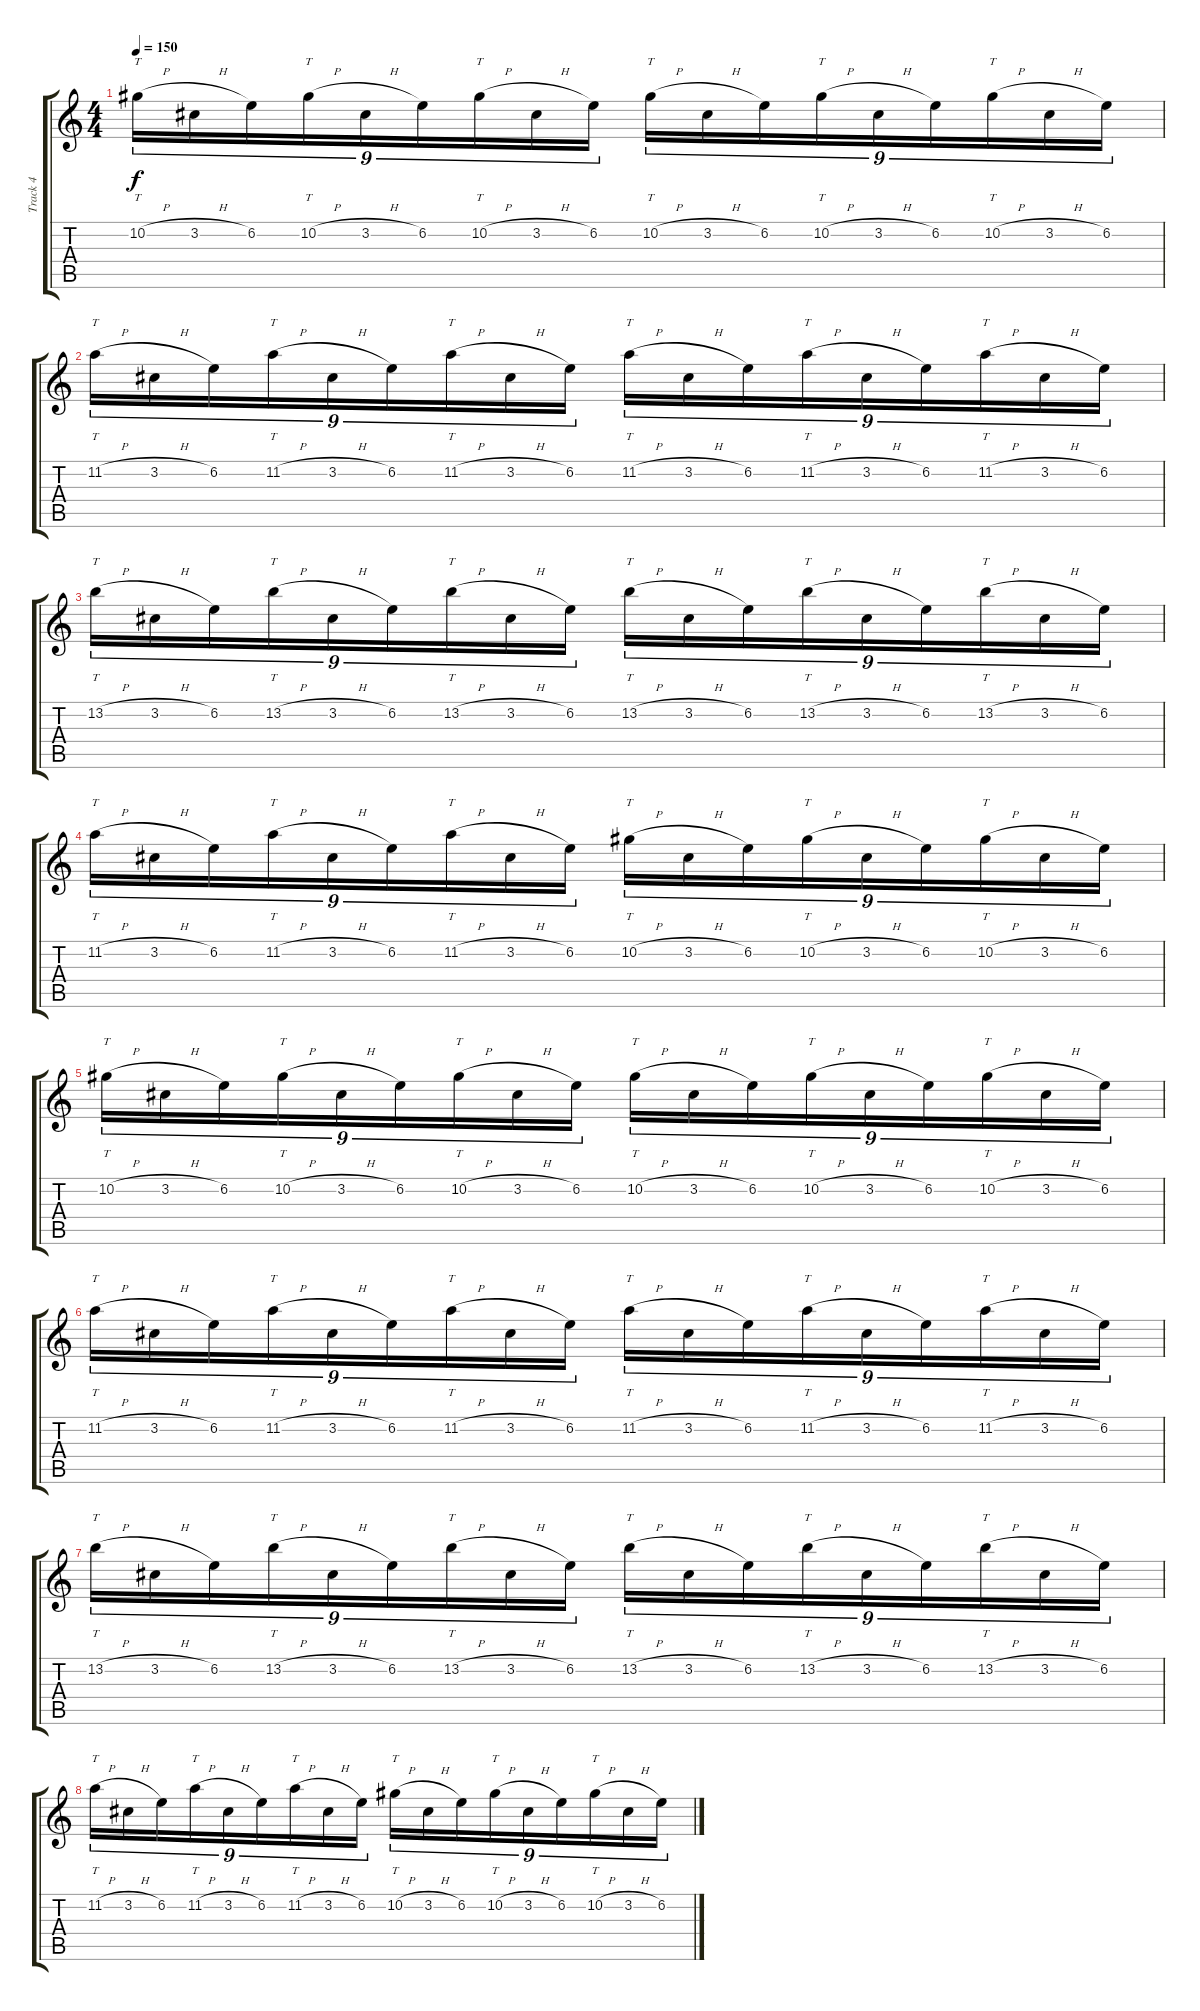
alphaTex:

\track ("Track 4" "Track 4") {instrument distortionguitar}
\staff {score tabs}
\tuning (Eb4 Bb3 Gb3 Db3 Ab2 Db2) {hide}
\ts (4 4)
\tempo 150
\clef g2
\ks c
10.2{h}.16{tt tu (9 8) dy f} 3.2{h}.16{tu (9 8)} 6.2.16{tu (9 8)} 10.2{h}.16{tt tu (9 8)} 3.2{h}.16{tu (9 8)} 6.2.16{tu (9 8)} 10.2{h}.16{tt tu (9 8)} 3.2{h}.16{tu (9 8)} 6.2.16{tu (9 8)} 10.2{h}.16{tt tu (9 8)} 3.2{h}.16{tu (9 8)} 6.2.16{tu (9 8)} 10.2{h}.16{tt tu (9 8)} 3.2{h}.16{tu (9 8)} 6.2.16{tu (9 8)} 10.2{h}.16{tt tu (9 8)} 3.2{h}.16{tu (9 8)} 6.2.16{tu (9 8)} |
11.2{h}.16{tt tu (9 8)} 3.2{h}.16{tu (9 8)} 6.2.16{tu (9 8)} 11.2{h}.16{tt tu (9 8)} 3.2{h}.16{tu (9 8)} 6.2.16{tu (9 8)} 11.2{h}.16{tt tu (9 8)} 3.2{h}.16{tu (9 8)} 6.2.16{tu (9 8)} 11.2{h}.16{tt tu (9 8)} 3.2{h}.16{tu (9 8)} 6.2.16{tu (9 8)} 11.2{h}.16{tt tu (9 8)} 3.2{h}.16{tu (9 8)} 6.2.16{tu (9 8)} 11.2{h}.16{tt tu (9 8)} 3.2{h}.16{tu (9 8)} 6.2.16{tu (9 8)} |
13.2{h}.16{tt tu (9 8)} 3.2{h}.16{tu (9 8)} 6.2.16{tu (9 8)} 13.2{h}.16{tt tu (9 8)} 3.2{h}.16{tu (9 8)} 6.2.16{tu (9 8)} 13.2{h}.16{tt tu (9 8)} 3.2{h}.16{tu (9 8)} 6.2.16{tu (9 8)} 13.2{h}.16{tt tu (9 8)} 3.2{h}.16{tu (9 8)} 6.2.16{tu (9 8)} 13.2{h}.16{tt tu (9 8)} 3.2{h}.16{tu (9 8)} 6.2.16{tu (9 8)} 13.2{h}.16{tt tu (9 8)} 3.2{h}.16{tu (9 8)} 6.2.16{tu (9 8)} |
11.2{h}.16{tt tu (9 8)} 3.2{h}.16{tu (9 8)} 6.2.16{tu (9 8)} 11.2{h}.16{tt tu (9 8)} 3.2{h}.16{tu (9 8)} 6.2.16{tu (9 8)} 11.2{h}.16{tt tu (9 8)} 3.2{h}.16{tu (9 8)} 6.2.16{tu (9 8)} 10.2{h}.16{tt tu (9 8)} 3.2{h}.16{tu (9 8)} 6.2.16{tu (9 8)} 10.2{h}.16{tt tu (9 8)} 3.2{h}.16{tu (9 8)} 6.2.16{tu (9 8)} 10.2{h}.16{tt tu (9 8)} 3.2{h}.16{tu (9 8)} 6.2.16{tu (9 8)} |
10.2{h}.16{tt tu (9 8)} 3.2{h}.16{tu (9 8)} 6.2.16{tu (9 8)} 10.2{h}.16{tt tu (9 8)} 3.2{h}.16{tu (9 8)} 6.2.16{tu (9 8)} 10.2{h}.16{tt tu (9 8)} 3.2{h}.16{tu (9 8)} 6.2.16{tu (9 8)} 10.2{h}.16{tt tu (9 8)} 3.2{h}.16{tu (9 8)} 6.2.16{tu (9 8)} 10.2{h}.16{tt tu (9 8)} 3.2{h}.16{tu (9 8)} 6.2.16{tu (9 8)} 10.2{h}.16{tt tu (9 8)} 3.2{h}.16{tu (9 8)} 6.2.16{tu (9 8)} |
11.2{h}.16{tt tu (9 8)} 3.2{h}.16{tu (9 8)} 6.2.16{tu (9 8)} 11.2{h}.16{tt tu (9 8)} 3.2{h}.16{tu (9 8)} 6.2.16{tu (9 8)} 11.2{h}.16{tt tu (9 8)} 3.2{h}.16{tu (9 8)} 6.2.16{tu (9 8)} 11.2{h}.16{tt tu (9 8)} 3.2{h}.16{tu (9 8)} 6.2.16{tu (9 8)} 11.2{h}.16{tt tu (9 8)} 3.2{h}.16{tu (9 8)} 6.2.16{tu (9 8)} 11.2{h}.16{tt tu (9 8)} 3.2{h}.16{tu (9 8)} 6.2.16{tu (9 8)} |
13.2{h}.16{tt tu (9 8)} 3.2{h}.16{tu (9 8)} 6.2.16{tu (9 8)} 13.2{h}.16{tt tu (9 8)} 3.2{h}.16{tu (9 8)} 6.2.16{tu (9 8)} 13.2{h}.16{tt tu (9 8)} 3.2{h}.16{tu (9 8)} 6.2.16{tu (9 8)} 13.2{h}.16{tt tu (9 8)} 3.2{h}.16{tu (9 8)} 6.2.16{tu (9 8)} 13.2{h}.16{tt tu (9 8)} 3.2{h}.16{tu (9 8)} 6.2.16{tu (9 8)} 13.2{h}.16{tt tu (9 8)} 3.2{h}.16{tu (9 8)} 6.2.16{tu (9 8)} |
11.2{h}.16{tt tu (9 8)} 3.2{h}.16{tu (9 8)} 6.2.16{tu (9 8)} 11.2{h}.16{tt tu (9 8)} 3.2{h}.16{tu (9 8)} 6.2.16{tu (9 8)} 11.2{h}.16{tt tu (9 8)} 3.2{h}.16{tu (9 8)} 6.2.16{tu (9 8)} 10.2{h}.16{tt tu (9 8)} 3.2{h}.16{tu (9 8)} 6.2.16{tu (9 8)} 10.2{h}.16{tt tu (9 8)} 3.2{h}.16{tu (9 8)} 6.2.16{tu (9 8)} 10.2{h}.16{tt tu (9 8)} 3.2{h}.16{tu (9 8)} 6.2.16{tu (9 8)}
